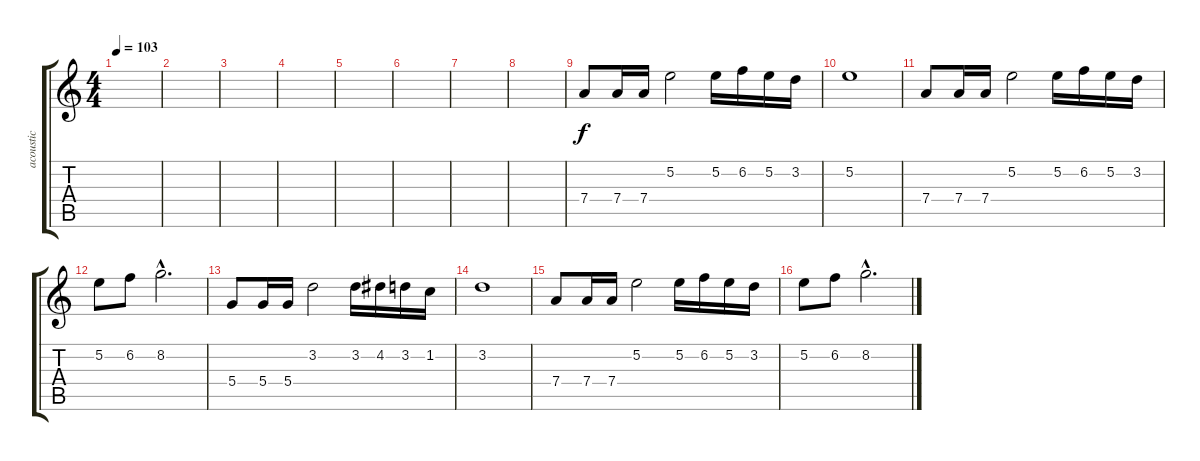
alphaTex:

\track ("acoustic" "acoustic") {instrument acousticguitarnylon}
\staff {score tabs}
\tuning (E4 B3 G3 D3 A2 E2) {hide}
\ts (4 4)
\tempo 103
\clef g2
\ks c
|
|
|
|
|
|
|
|
7.4.8 7.4.16 7.4.16 5.2.2 5.2.16 6.2.16 5.2.16 3.2.16 |
5.2.1 |
7.4.8 7.4.16 7.4.16 5.2.2 5.2.16 6.2.16 5.2.16 3.2.16 |
5.2.8 6.2.8 8.2{hac}.2{d} |
5.4.8 5.4.16 5.4.16 3.2.2 3.2.16 4.2.16 3.2.16 1.2.16 |
3.2.1 |
7.4.8 7.4.16 7.4.16 5.2.2 5.2.16 6.2.16 5.2.16 3.2.16 |
5.2.8 6.2.8 8.2{hac}.2{d}
